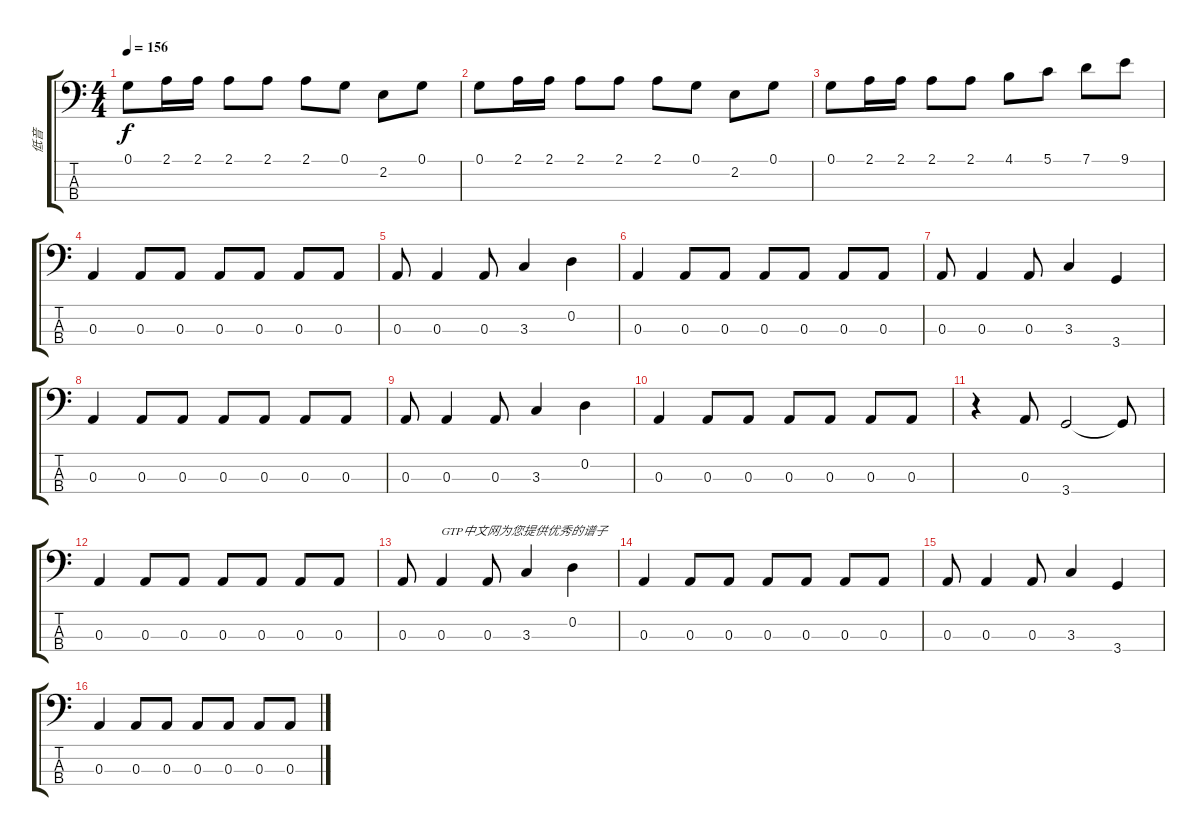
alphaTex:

\track ("低音" "低音") {instrument electricbassfinger}
\staff {score tabs}
\tuning (G2 D2 A1 E1) {hide}
\ts (4 4)
\tempo 156
\clef f4
\ks c
0.1.8{dy f} 2.1.16 2.1.16 2.1.8 2.1.8 2.1.8 0.1.8 2.2.8 0.1.8 |
0.1.8 2.1.16 2.1.16 2.1.8 2.1.8 2.1.8 0.1.8 2.2.8 0.1.8 |
0.1.8 2.1.16 2.1.16 2.1.8 2.1.8 4.1.8 5.1.8 7.1.8 9.1.8 |
0.3.4 0.3.8 0.3.8 0.3.8 0.3.8 0.3.8 0.3.8 |
0.3.8 0.3.4 0.3.8 3.3.4 0.2.4 |
0.3.4 0.3.8 0.3.8 0.3.8 0.3.8 0.3.8 0.3.8 |
0.3.8 0.3.4 0.3.8 3.3.4 3.4.4 |
0.3.4 0.3.8 0.3.8 0.3.8 0.3.8 0.3.8 0.3.8 |
0.3.8 0.3.4 0.3.8 3.3.4 0.2.4 |
0.3.4 0.3.8 0.3.8 0.3.8 0.3.8 0.3.8 0.3.8 |
r.4 0.3.8 3.4.2 3.4{t}.8 |
0.3.4 0.3.8 0.3.8 0.3.8 0.3.8 0.3.8 0.3.8 |
0.3.8 0.3.4{txt "GTP中文网为您提供优秀的谱子"} 0.3.8 3.3.4 0.2.4 |
0.3.4 0.3.8 0.3.8 0.3.8 0.3.8 0.3.8 0.3.8 |
0.3.8 0.3.4 0.3.8 3.3.4 3.4.4 |
0.3.4 0.3.8 0.3.8 0.3.8 0.3.8 0.3.8 0.3.8
